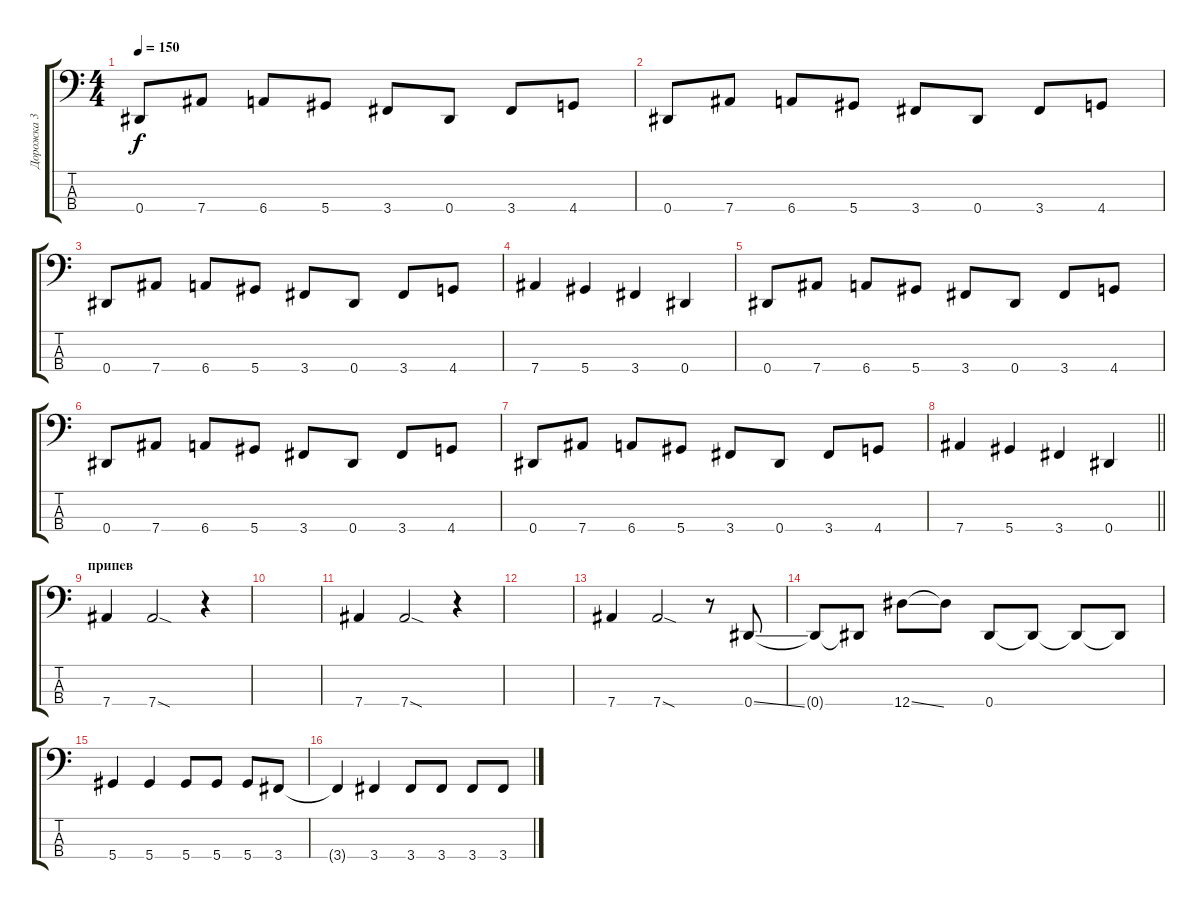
\track ("Дорожка 3" "Дорожка 3") {instrument electricbassfinger}
\staff {score tabs}
\tuning (Ab2 Eb2 Bb1 Eb1) {hide}
\ts (4 4)
\tempo 150
\clef f4
\ks c
0.4.8{dy f} 7.4.8 6.4.8 5.4.8 3.4.8 0.4.8 3.4.8 4.4.8 |
0.4.8 7.4.8 6.4.8 5.4.8 3.4.8 0.4.8 3.4.8 4.4.8 |
0.4.8 7.4.8 6.4.8 5.4.8 3.4.8 0.4.8 3.4.8 4.4.8 |
7.4.4 5.4.4 3.4.4 0.4.4 |
0.4.8 7.4.8 6.4.8 5.4.8 3.4.8 0.4.8 3.4.8 4.4.8 |
0.4.8 7.4.8 6.4.8 5.4.8 3.4.8 0.4.8 3.4.8 4.4.8 |
0.4.8 7.4.8 6.4.8 5.4.8 3.4.8 0.4.8 3.4.8 4.4.8 |
\barLineRight lightlight
7.4.4 5.4.4 3.4.4 0.4.4 |
\section ("" "припев")
7.4.4 7.4{sod}.2 r.4 |
|
7.4.4 7.4{sod}.2 r.4 |
|
7.4.4 7.4{sod}.2 r.8 0.4{ss}.8 |
0.4{t}.8 0.4{t}.8 12.4{ss}.8 12.4{t}.8 0.4.8 0.4{t}.8 0.4{t}.8 0.4{t}.8 |
5.4.4 5.4.4 5.4.8 5.4.8 5.4.8 3.4.8 |
3.4{t}.4 3.4.4 3.4.8 3.4.8 3.4.8 3.4.8
